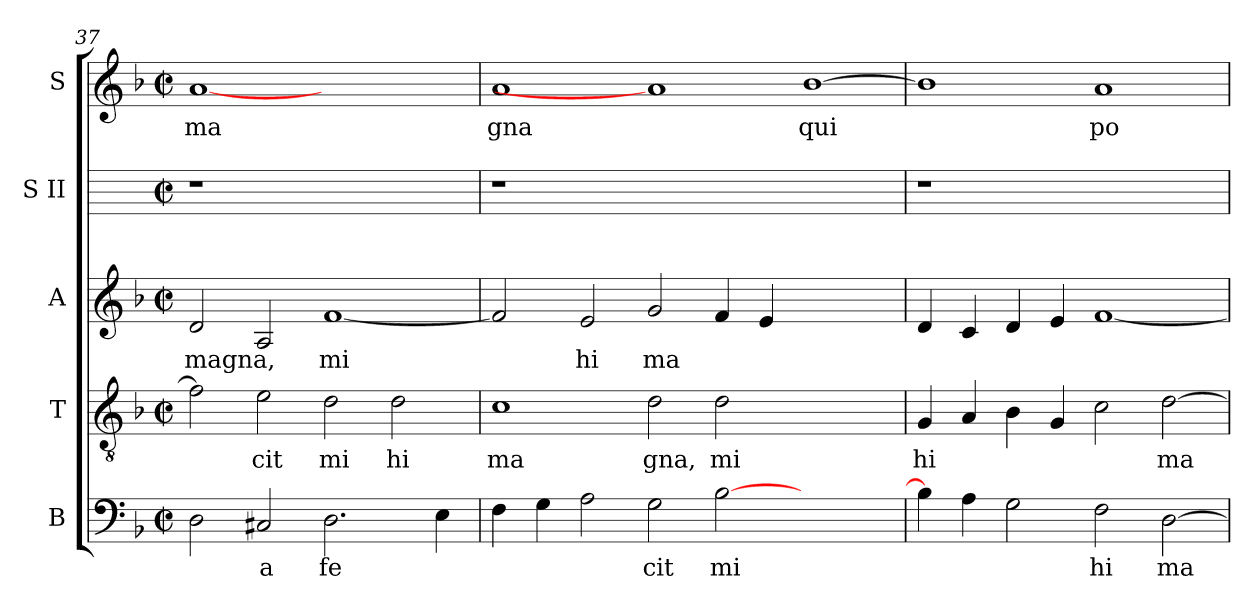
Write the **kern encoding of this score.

**kern	**text	**kern	**text	**kern	**text	**kern	**kern	**text
*part5	*part5	*part4	*part4	*part3	*part3	*part2	*part1	*part1
*staff5	*staff5	*staff4	*staff4	*staff3	*staff3	*staff2	*staff1	*staff1
*I"B	*	*I"T	*	*I"A	*	*I"S II	*I"S	*
*I'B	*	*I'T	*	*I'A	*	*	*I'S	*
*clefF4	*	*clefGv2	*	*clefG2	*	*	*clefG2	*
*k[b-]	*	*k[b-]	*	*k[b-]	*	*k[]	*k[b-]	*
*F:	*	*F:	*	*F:	*	*C:	*F:	*
*M2/2	*	*M2/2	*	*M2/2	*	*M2/2	*M2/2	*
*met(c|)	*	*met(c|)	*	*met(c|)	*	*met(c|)	*met(c|)	*
=37	=37	=37	=37	=37	=37	=37	=37	=37
!	!LO:LY:b:cj	!	!LO:LY:b:cj	!	!LO:LY:b:cj	!	!	!LO:LY:b:cj
2D\	--	2f\]	.	2d/	-magna,	1r	[1a	ma
!	!LO:LY:b:cj	!	!LO:LY:b:cj	!	!LO:LY:b:cj	!	!	!
2C#X/	-a	2e\	cit	2A/	.	.	.	.
!	!LO:LY:b:cj	!	!LO:LY:b:cj	!	!LO:LY:b:cj	!	!	!
2.D\	fe-	2d\	mi	[<1f	mi	1ryy	1ryy	.
!	!	!	!LO:LY:b:cj	!	!	!	!	!
.	.	2d\	hi	.	.	.	.	.
!	!LO:LY:b:cj	!	!	!	!	!	!	!
4E\	--	.	.	.	.	.	.	.
=38	=38	=38	=38	=38	=38	=38	=38	=38
!	!LO:LY:b:cj	!	!LO:LY:b:cj	!	!LO:LY:b:cj	!	!	!LO:LY:b:cj
4F\	--	1c	ma	2f/]	.	1r	1a	gna
!	!LO:LY:b:cj	!	!	!	!	!	!	!
4G\	--	.	.	.	.	.	.	.
!	!LO:LY:b:cj	!	!	!	!LO:LY:b:cj	!	!	!
2A\	--	.	.	2e/	hi	.	.	.
!	!LO:LY:b:cj	!	!LO:LY:b:cj	!	!LO:LY:b:cj	!	!	!
2G\	-cit	2d\	gna,	2g/	ma	0ryy	1a]	.
!	!LO:LY:b:cj	!	!LO:LY:b:cj	!	!LO:LY:b:cj	!	!	!
[>2B-\	mi-	2d\	mi	4f/	.	.	.	.
!	!	!	!	!	!LO:LY:b:cj	!	!	!
.	.	.	.	4e/	.	.	.	.
!	!	!	!	!	!	!	!	!LO:LY:b:cj
1ryy	.	1ryy	.	1ryy	.	.	[>1b-	qui
=39	=39	=39	=39	=39	=39	=39	=39	=39
!	!LO:LY:b:cj	!	!LO:LY:b:cj	!	!LO:LY:b:cj	!	!	!LO:LY:b:cj
4B-\]	--	4G/	hi	4d/	.	1r	1b-]	.
!	!LO:LY:b:cj	!	!LO:LY:b:cj	!	!LO:LY:b:cj	!	!	!
4A\	--	4A/	.	4c/	.	.	.	.
!	!LO:LY:b:cj	!	!LO:LY:b:cj	!	!LO:LY:b:cj	!	!	!
2G\	--	4B-\	.	4d/	.	.	.	.
!	!	!	!LO:LY:b:cj	!	!LO:LY:b:cj	!	!	!
.	.	4G/	.	4e/	.	.	.	.
!	!LO:LY:b:cj	!	!LO:LY:b:cj	!	!LO:LY:b:cj	!	!	!LO:LY:b:cj
2F\	-hi	2c\	.	[<1f	.	1ryy	1a	po
!	!LO:LY:b:cj	!	!LO:LY:b:cj	!	!	!	!	!
[>2D\	ma-	[>2d\	ma	.	.	.	.	.
=	=	=	=	=	=	=	=	=
*-	*-	*-	*-	*-	*-	*-	*-	*-
